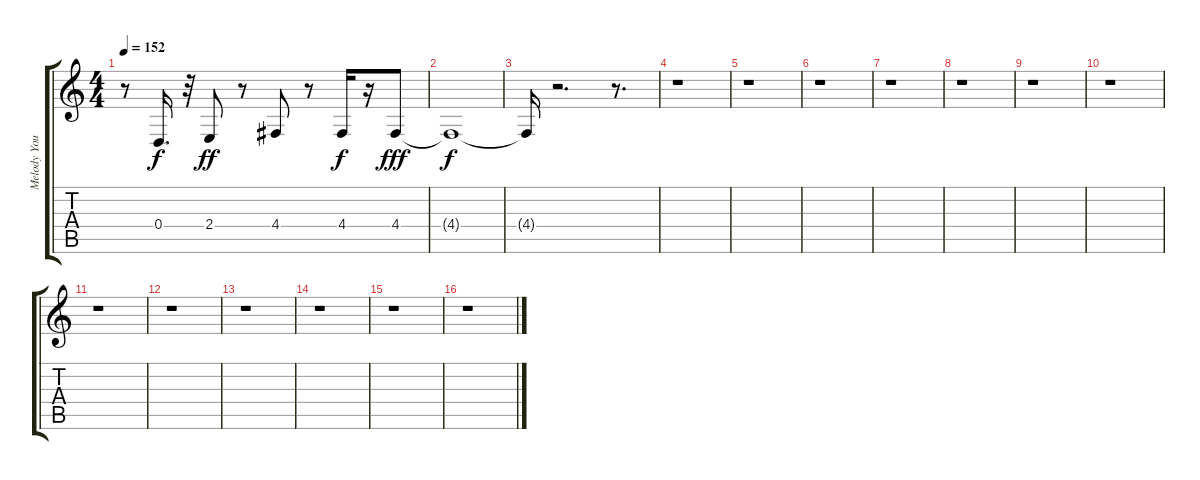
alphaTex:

\track ("Melody Youssou" "Melody You") {instrument tenorsax}
\staff {score tabs}
\tuning (E4 B3 G3 D3 A2 E2) {hide}
\ts (4 4)
\tempo 152
\clef g2
\ks c
r.8{dy fff} 0.4.16{d dy f} r.32 2.4.8{dy ff} r.8 4.4.8 r.8 4.4.16{dy f} r.16 4.4.8{dy fff} |
4.4{t}.1{dy f} |
4.4{t}.16 r.2{d} r.8{d} |
r.1 |
r.1 |
r.1 |
r.1 |
r.1 |
r.1 |
r.1 |
r.1 |
r.1 |
r.1 |
r.1 |
r.1 |
r.1
